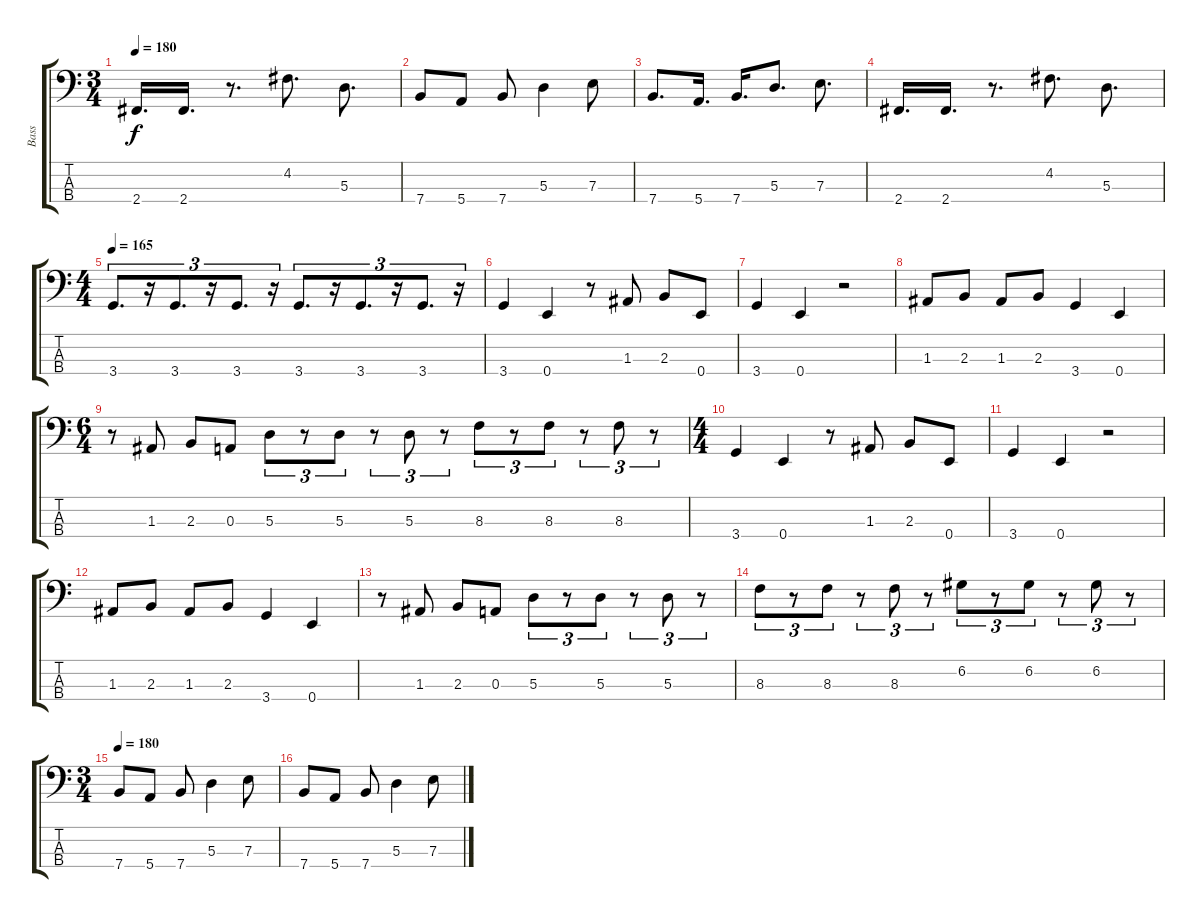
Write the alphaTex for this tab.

\track ("Bass" "Bass") {instrument electricbassfinger}
\staff {score tabs}
\tuning (G2 D2 A1 E1) {hide}
\ts (3 4)
\tempo 180
\clef f4
\ks c
2.4.16{d dy f} 2.4.16{d} r.8{d} 4.2.8{d} 5.3.8{d} |
7.4.8 5.4.8 7.4.8 5.3.4 7.3.8 |
7.4.8{d} 5.4.16{d} 7.4.16{d} 5.3.8{d} 7.3.8{d} |
2.4.16{d} 2.4.16{d} r.8{d} 4.2.8{d} 5.3.8{d} |
\ts (4 4)
\tempo 165
3.4.8{d tu (3 2)} r.16{tu (3 2)} 3.4.8{d tu (3 2)} r.16{tu (3 2)} 3.4.8{d tu (3 2)} r.16{tu (3 2)} 3.4.8{d tu (3 2)} r.16{tu (3 2)} 3.4.8{d tu (3 2)} r.16{tu (3 2)} 3.4.8{d tu (3 2)} r.16{tu (3 2)} |
3.4.4 0.4.4 r.8 1.3.8 2.3.8 0.4.8 |
3.4.4 0.4.4 r.2 |
1.3.8 2.3.8 1.3.8 2.3.8 3.4.4 0.4.4 |
\ts (6 4)
r.8 1.3.8 2.3.8 0.3.8 5.3.8{tu (3 2)} r.8{tu (3 2)} 5.3.8{tu (3 2)} r.8{tu (3 2)} 5.3.8{tu (3 2)} r.8{tu (3 2)} 8.3.8{tu (3 2)} r.8{tu (3 2)} 8.3.8{tu (3 2)} r.8{tu (3 2)} 8.3.8{tu (3 2)} r.8{tu (3 2)} |
\ts (4 4)
3.4.4 0.4.4 r.8 1.3.8 2.3.8 0.4.8 |
3.4.4 0.4.4 r.2 |
1.3.8 2.3.8 1.3.8 2.3.8 3.4.4 0.4.4 |
r.8 1.3.8 2.3.8 0.3.8 5.3.8{tu (3 2)} r.8{tu (3 2)} 5.3.8{tu (3 2)} r.8{tu (3 2)} 5.3.8{tu (3 2)} r.8{tu (3 2)} |
8.3.8{tu (3 2)} r.8{tu (3 2)} 8.3.8{tu (3 2)} r.8{tu (3 2)} 8.3.8{tu (3 2)} r.8{tu (3 2)} 6.2.8{tu (3 2)} r.8{tu (3 2)} 6.2.8{tu (3 2)} r.8{tu (3 2)} 6.2.8{tu (3 2)} r.8{tu (3 2)} |
\ts (3 4)
\tempo 180
7.4.8 5.4.8 7.4.8 5.3.4 7.3.8 |
7.4.8 5.4.8 7.4.8 5.3.4 7.3.8
